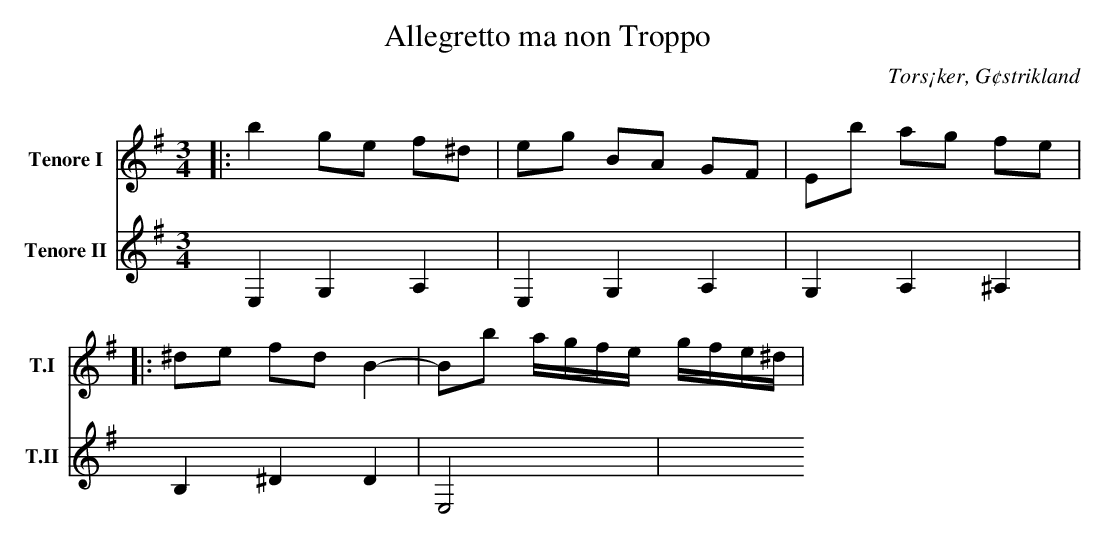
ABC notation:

X:1
T:Allegretto ma non Troppo
O:Tors¡ker, G¢strikland
Q: 112
M:3/4
L:1/16
%%score (T1 T2) (B1 B2)
V:T1           clef=treble  name="Tenore I"   snm="T.I"
V:T2           clef=treble  name="Tenore II"  snm="T.II"
K:G
|:[V:T1]  b4 g2e2 f2^d2 | e2g2 B2A2 G2F2 | E2b2 a2g2 f2e2 |
|:[V:T2]  E,4 G,4 A,4   | E,4  G,4  A,4  | G,4  A,4  ^A,4 |
  [V:T1]  ^d2e2 f2d2 B4-| B2b2 agfe gfe^d|
  [V:T2]  B,4   ^D4  D4 | E,8            |
